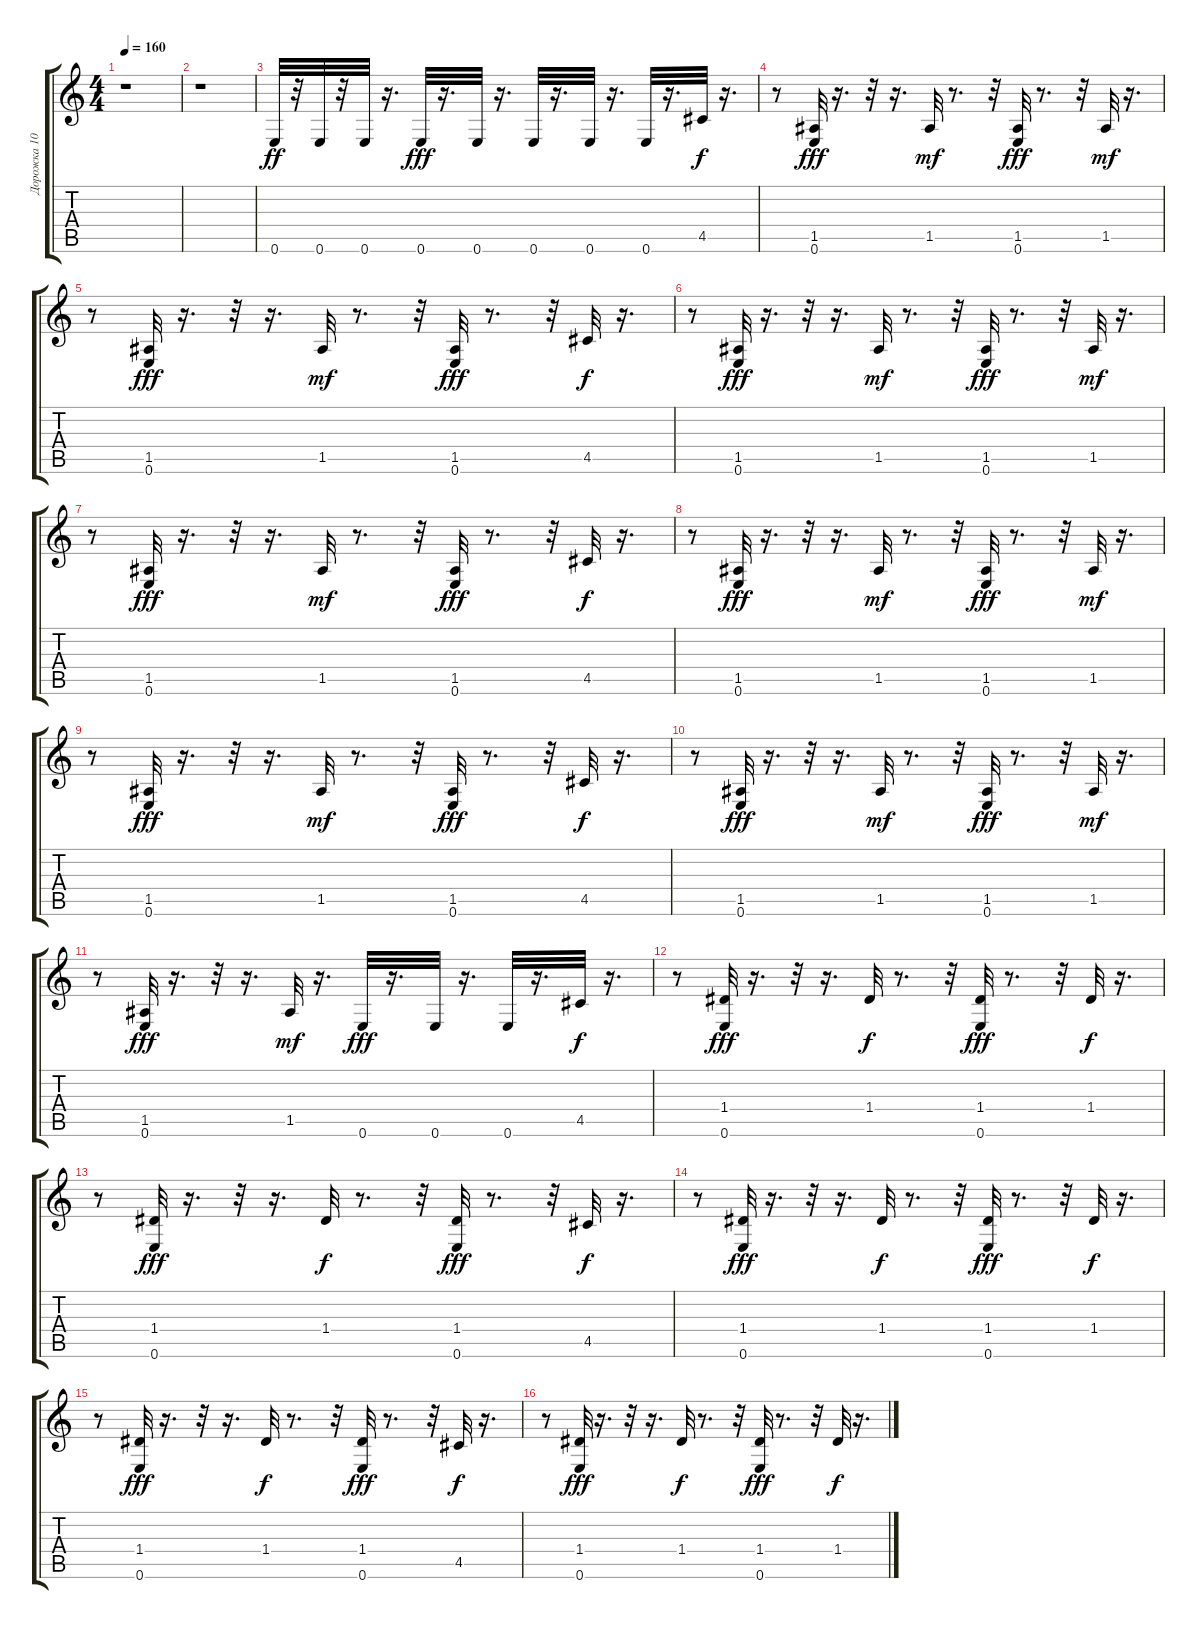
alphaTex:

\track ("Дорожка 10" "Дорожка 10") {instrument acousticguitarnylon}
\staff {score tabs}
\tuning (E4 B3 G3 D3 A2 E2) {hide}
\ts (4 4)
\tempo 160
\clef g2
\ks c
r.1{dy f} |
r.1 |
0.6.32{dy ff} r.32 0.6.32 r.32 0.6.32 r.16{d} 0.6.32{dy fff} r.16{d} 0.6.32 r.16{d} 0.6.32 r.16{d} 0.6.32 r.16{d} 0.6.32 r.16{d} 4.5.32{dy f} r.16{d} |
r.8 (1.5 0.6).32{dy fff} r.16{d} r.32 r.16{d} 1.5.32{dy mf} r.8{d} r.32 (1.5 0.6).32{dy fff} r.8{d} r.32 1.5.32{dy mf} r.16{d} |
r.8 (1.5 0.6).32{dy fff} r.16{d} r.32 r.16{d} 1.5.32{dy mf} r.8{d} r.32 (1.5 0.6).32{dy fff} r.8{d} r.32 4.5.32{dy f} r.16{d} |
r.8 (1.5 0.6).32{dy fff} r.16{d} r.32 r.16{d} 1.5.32{dy mf} r.8{d} r.32 (1.5 0.6).32{dy fff} r.8{d} r.32 1.5.32{dy mf} r.16{d} |
r.8 (1.5 0.6).32{dy fff} r.16{d} r.32 r.16{d} 1.5.32{dy mf} r.8{d} r.32 (1.5 0.6).32{dy fff} r.8{d} r.32 4.5.32{dy f} r.16{d} |
r.8 (1.5 0.6).32{dy fff} r.16{d} r.32 r.16{d} 1.5.32{dy mf} r.8{d} r.32 (1.5 0.6).32{dy fff} r.8{d} r.32 1.5.32{dy mf} r.16{d} |
r.8 (1.5 0.6).32{dy fff} r.16{d} r.32 r.16{d} 1.5.32{dy mf} r.8{d} r.32 (1.5 0.6).32{dy fff} r.8{d} r.32 4.5.32{dy f} r.16{d} |
r.8 (1.5 0.6).32{dy fff} r.16{d} r.32 r.16{d} 1.5.32{dy mf} r.8{d} r.32 (1.5 0.6).32{dy fff} r.8{d} r.32 1.5.32{dy mf} r.16{d} |
r.8 (1.5 0.6).32{dy fff} r.16{d} r.32 r.16{d} 1.5.32{dy mf} r.16{d} 0.6.32{dy fff} r.16{d} 0.6.32 r.16{d} 0.6.32 r.16{d} 4.5.32{dy f} r.16{d} |
r.8 (1.4 0.6).32{dy fff} r.16{d} r.32 r.16{d} 1.4.32{dy f} r.8{d} r.32 (1.4 0.6).32{dy fff} r.8{d} r.32 1.4.32{dy f} r.16{d} |
r.8 (1.4 0.6).32{dy fff} r.16{d} r.32 r.16{d} 1.4.32{dy f} r.8{d} r.32 (1.4 0.6).32{dy fff} r.8{d} r.32 4.5.32{dy f} r.16{d} |
r.8 (1.4 0.6).32{dy fff} r.16{d} r.32 r.16{d} 1.4.32{dy f} r.8{d} r.32 (1.4 0.6).32{dy fff} r.8{d} r.32 1.4.32{dy f} r.16{d} |
r.8 (1.4 0.6).32{dy fff} r.16{d} r.32 r.16{d} 1.4.32{dy f} r.8{d} r.32 (1.4 0.6).32{dy fff} r.8{d} r.32 4.5.32{dy f} r.16{d} |
r.8 (1.4 0.6).32{dy fff} r.16{d} r.32 r.16{d} 1.4.32{dy f} r.8{d} r.32 (1.4 0.6).32{dy fff} r.8{d} r.32 1.4.32{dy f} r.16{d}
